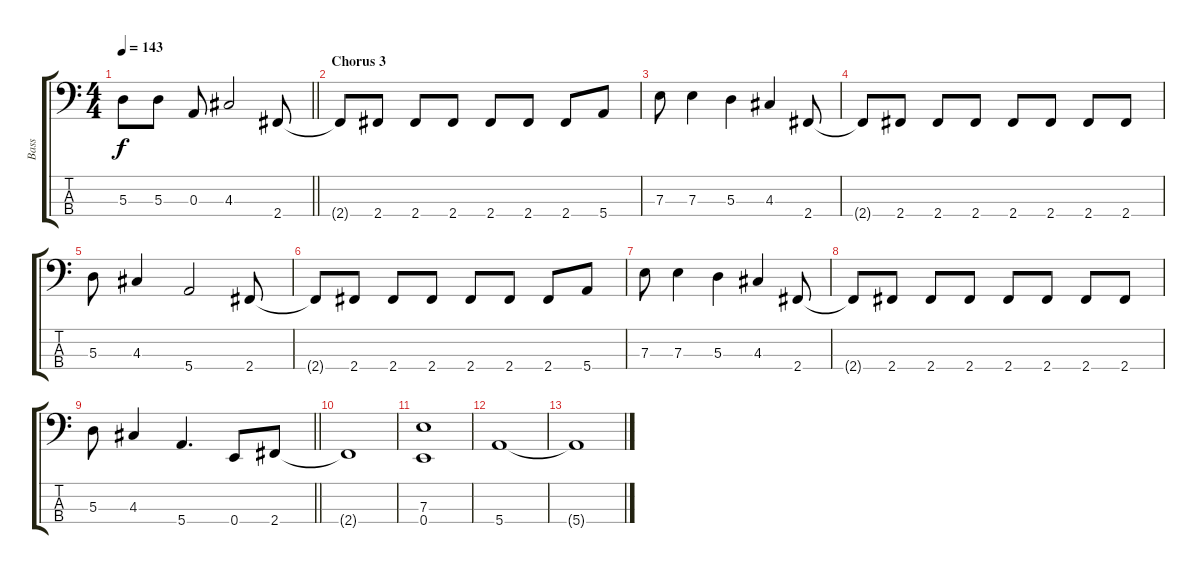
\track ("Bass" "Bass") {instrument electricbasspick}
\staff {score tabs}
\tuning (G2 D2 A1 E1) {hide}
\ts (4 4)
\tempo 143
\clef f4
\barLineRight lightlight
\ks c
5.3{t}.8{dy f} 5.3.8 0.3.8 4.3.2 2.4.8 |
\section ("" "Chorus 3")
2.4{t}.8 2.4.8 2.4.8 2.4.8 2.4.8 2.4.8 2.4.8 5.4.8 |
7.3.8 7.3.4 5.3.4 4.3.4 2.4.8 |
2.4{t}.8 2.4.8 2.4.8 2.4.8 2.4.8 2.4.8 2.4.8 2.4.8 |
5.3.8 4.3.4 5.4.2 2.4.8 |
2.4{t}.8 2.4.8 2.4.8 2.4.8 2.4.8 2.4.8 2.4.8 5.4.8 |
7.3.8 7.3.4 5.3.4 4.3.4 2.4.8 |
2.4{t}.8 2.4.8 2.4.8 2.4.8 2.4.8 2.4.8 2.4.8 2.4.8 |
\barLineRight lightlight
5.3.8 4.3.4 5.4.4{d} 0.4.8 2.4.8 |
2.4{t}.1 |
(7.3 0.4).1 |
5.4.1 |
5.4{t}.1
